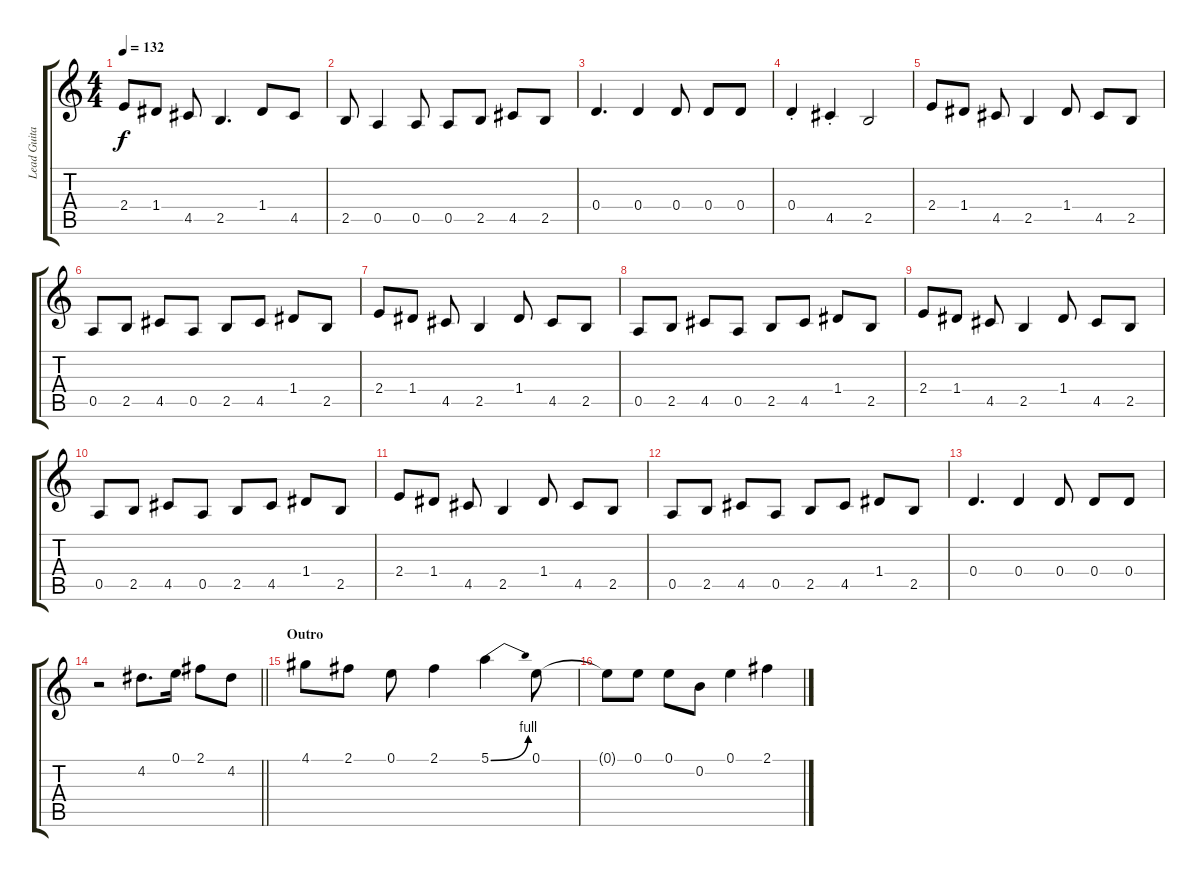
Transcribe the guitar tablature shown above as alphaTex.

\track ("Lead Guitar" "Lead Guita") {instrument overdrivenguitar}
\staff {score tabs}
\tuning (E4 B3 G3 D3 A2 E2) {hide}
\ts (4 4)
\tempo 132
\clef g2
\ks c
2.4.8{dy f} 1.4.8 4.5.8 2.5.4{d} 1.4.8 4.5.8 |
2.5.8 0.5.4 0.5.8 0.5.8 2.5.8 4.5.8 2.5.8 |
0.4.4{d} 0.4.4 0.4.8 0.4.8 0.4.8 |
0.4{st}.4 4.5{st}.4 2.5.2 |
2.4.8 1.4.8 4.5.8 2.5.4 1.4.8 4.5.8 2.5.8 |
0.5.8 2.5.8 4.5.8 0.5.8 2.5.8 4.5.8 1.4.8 2.5.8 |
2.4.8 1.4.8 4.5.8 2.5.4 1.4.8 4.5.8 2.5.8 |
0.5.8 2.5.8 4.5.8 0.5.8 2.5.8 4.5.8 1.4.8 2.5.8 |
2.4.8 1.4.8 4.5.8 2.5.4 1.4.8 4.5.8 2.5.8 |
0.5.8 2.5.8 4.5.8 0.5.8 2.5.8 4.5.8 1.4.8 2.5.8 |
2.4.8 1.4.8 4.5.8 2.5.4 1.4.8 4.5.8 2.5.8 |
0.5.8 2.5.8 4.5.8 0.5.8 2.5.8 4.5.8 1.4.8 2.5.8 |
0.4.4{d} 0.4.4 0.4.8 0.4.8 0.4.8 |
\barLineRight lightlight
r.2 4.2.8{d} 0.1.16 2.1.8 4.2.8 |
\section ("" "Outro")
4.1.8 2.1.8 0.1.8 2.1.4 5.1{be (bend 0 0 60 4)}.4 0.1.8 |
0.1{t}.8 0.1.8 0.1.8 0.2.8 0.1.4 2.1.4
